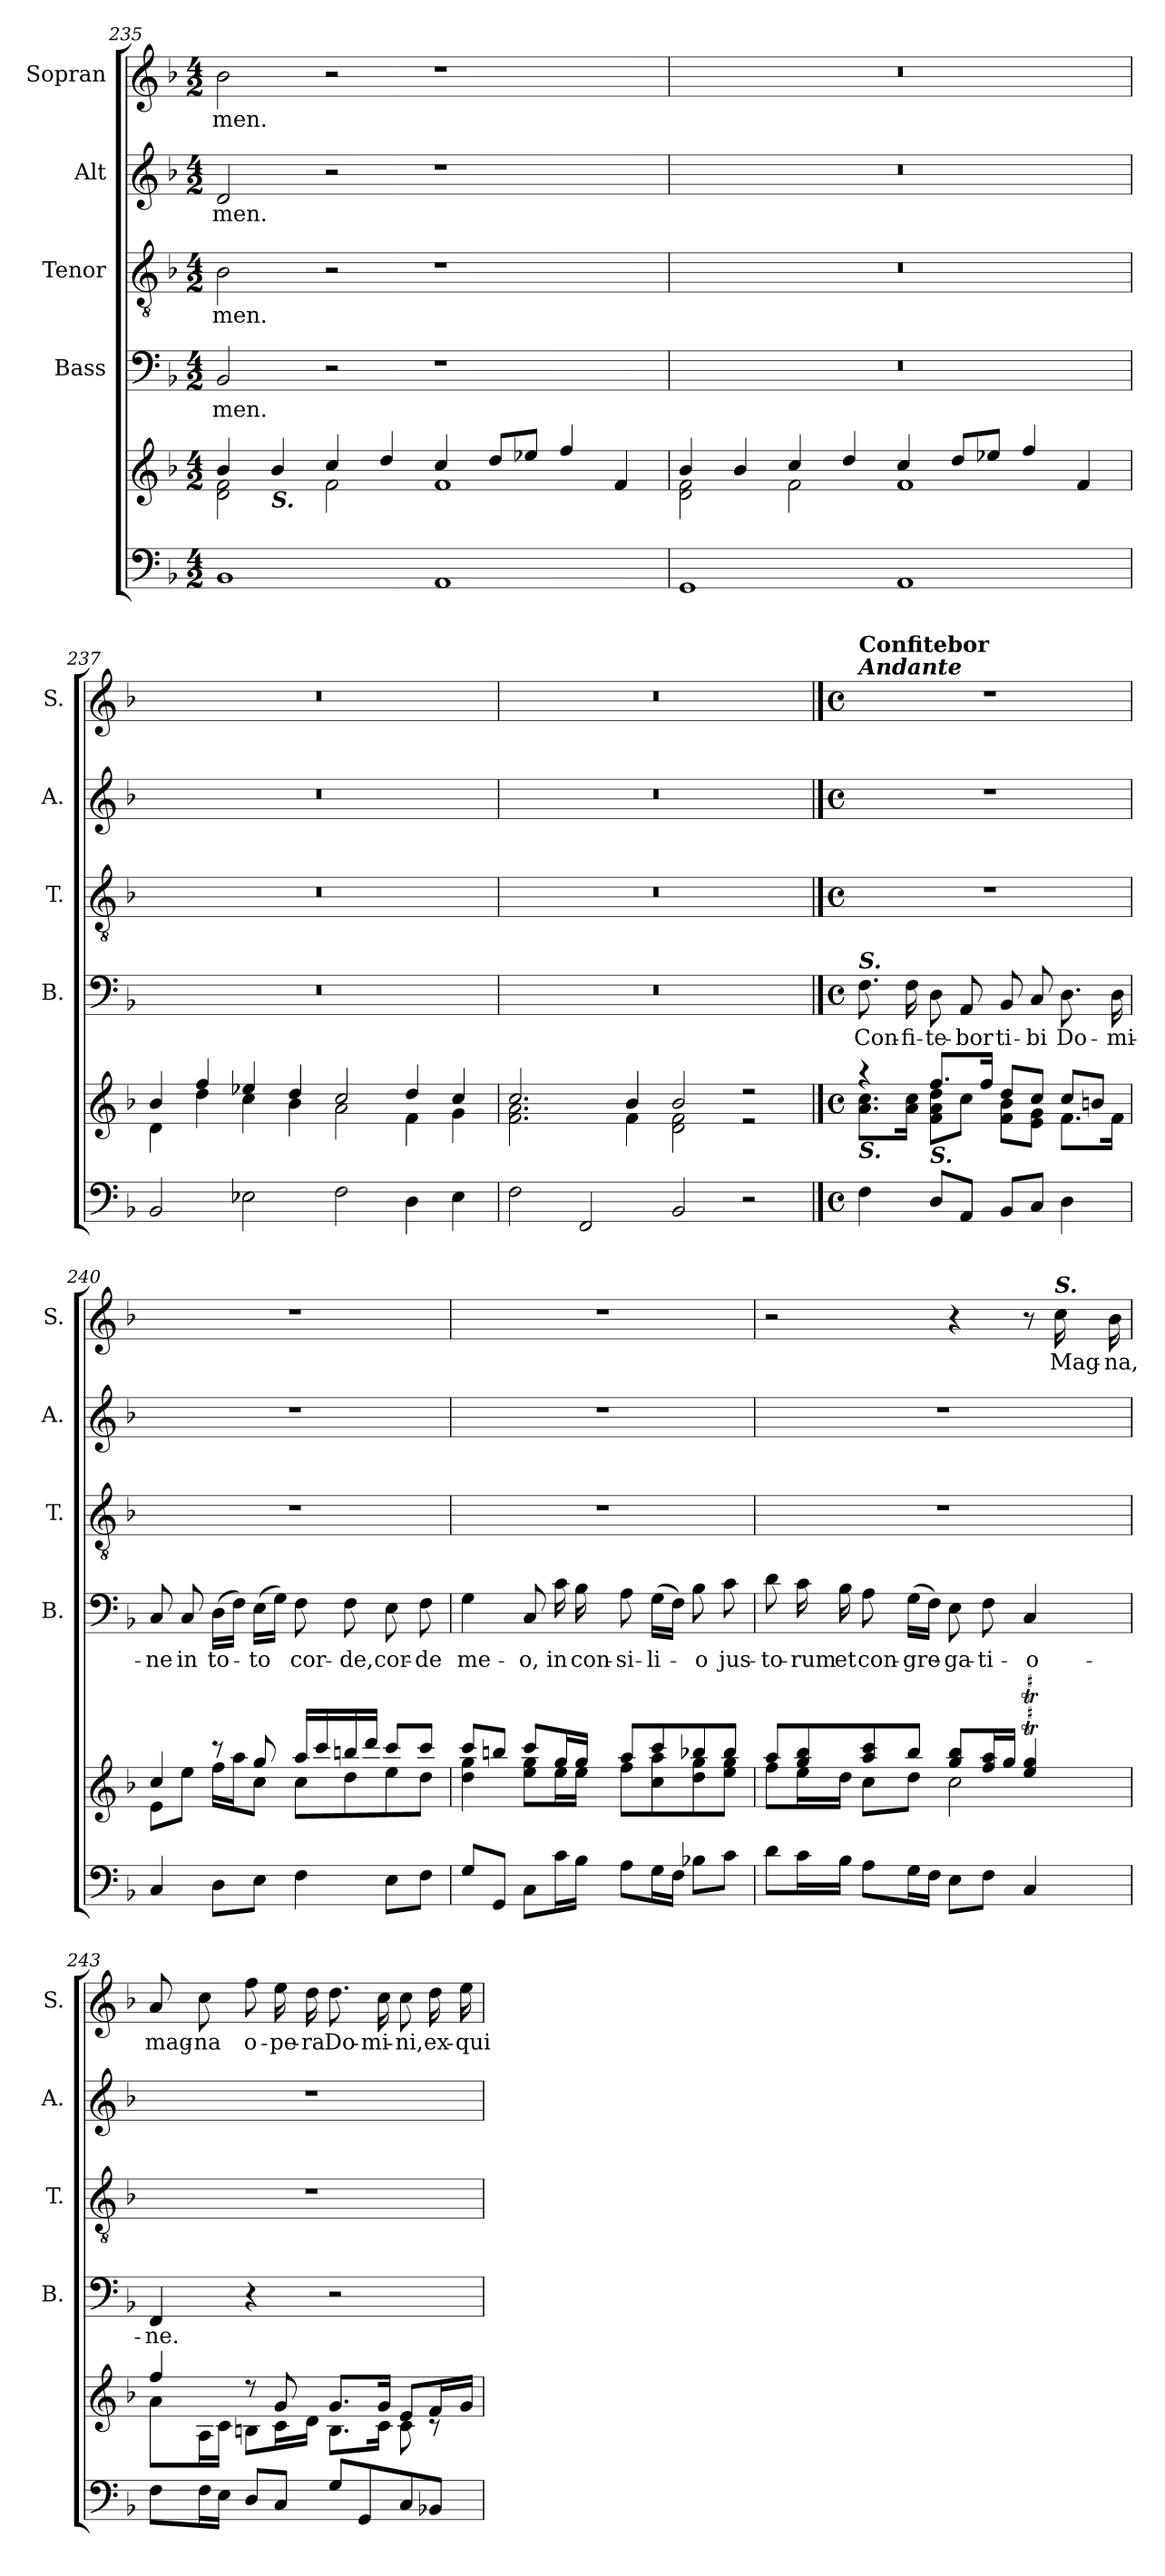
**kern	**kern	**kern	**text	**kern	**text	**kern	**text	**kern	**text
*part5	*part5	*part4	*part4	*part3	*part3	*part2	*part2	*part1	*part1
*staff6	*staff5	*staff4	*staff4	*staff3	*staff3	*staff2	*staff2	*staff1	*staff1
*	*	*I"Bass	*	*I"Tenor	*	*I"Alt	*	*I"Sopran	*
*	*	*I'B.	*	*I'T.	*	*I'A.	*	*I'S.	*
!!LO:LB:g=z
*clefF4	*clefG2	*clefF4	*	*clefGv2	*	*clefG2	*	*clefG2	*
*k[b-]	*k[b-]	*k[b-]	*	*k[b-]	*	*k[b-]	*	*k[b-]	*
*F:	*F:	*F:	*	*F:	*	*F:	*	*F:	*
*M4/2	*M4/2	*M4/2	*	*M4/2	*	*M4/2	*	*M4/2	*
=235	=235	=235	=235	=235	=235	=235	=235	=235	=235
*	*^	*	*	*	*	*	*	*	*
!	!	!	!	!LO:LY:b	!	!LO:LY:b	!	!LO:LY:b	!	!LO:LY:b
1BB-	4b-/	2d\ 2f\	2BB-/	-men.	2B-\	-men.	2d/	-men.	2b-\	-men.
!	!LO:TX:b:Bi:t=S.	!	!	!	!	!	!	!	!	!
.	4b-/	.	.	.	.	.	.	.	.	.
.	4cc/	2f\	2r	.	2r	.	2r	.	2r	.
.	4dd/	.	.	.	.	.	.	.	.	.
1AA	4cc/	1f	1r	.	1r	.	1r	.	1r	.
.	8dd/L	.	.	.	.	.	.	.	.	.
.	8ee-X/J	.	.	.	.	.	.	.	.	.
.	4ff/	.	.	.	.	.	.	.	.	.
.	4f/	.	.	.	.	.	.	.	.	.
=236	=236	=236	=236	=236	=236	=236	=236	=236	=236	=236
1GG	4b-/	2d\ 2f\	0r	.	0r	.	0r	.	0r	.
.	4b-/	.	.	.	.	.	.	.	.	.
.	4cc/	2f\	.	.	.	.	.	.	.	.
.	4dd/	.	.	.	.	.	.	.	.	.
1AA	4cc/	1f	.	.	.	.	.	.	.	.
.	8dd/L	.	.	.	.	.	.	.	.	.
.	8ee-X/J	.	.	.	.	.	.	.	.	.
.	4ff/	.	.	.	.	.	.	.	.	.
.	4f/	.	.	.	.	.	.	.	.	.
=237	=237	=237	=237	=237	=237	=237	=237	=237	=237	=237
2BB-/	4b-/	4d\	0r	.	0r	.	0r	.	0r	.
.	4ff/	4dd\	.	.	.	.	.	.	.	.
2E-X\	4ee-X/	4cc\	.	.	.	.	.	.	.	.
.	4dd/	4b-\	.	.	.	.	.	.	.	.
2F\	2cc/	2a\	.	.	.	.	.	.	.	.
4D\	4dd/	4f\	.	.	.	.	.	.	.	.
4E-\	4cc/	4g\	.	.	.	.	.	.	.	.
=238	=238	=238	=238	=238	=238	=238	=238	=238	=238	=238
2F\	2.cc/	2.f\ 2.a\	0r	.	0r	.	0r	.	0r	.
2FF/	.	.	.	.	.	.	.	.	.	.
.	4b-/	4f\	.	.	.	.	.	.	.	.
2BB-/	2b-/	2d\ 2f\	.	.	.	.	.	.	.	.
2r	2r	2r	.	.	.	.	.	.	.	.
!!LO:PB:g=z
==239	==239	==239	==239	==239	==239	==239	==239	==239	==239	==239
*M4/4	*M4/4	*	*M4/4	*	*M4/4	*	*M4/4	*	*M4/4	*
*met(c)	*met(c)	*	*met(c)	*	*met(c)	*	*met(c)	*	*met(c)	*
!	!	!	!	!	!	!	!	!	!LO:TX:a:Bi:t=Andante	!
!	!	!	!	!	!	!	!	!	!LO:TX:a:B:t=Confitebor	!
!	!	!	!LO:TX:a:Bi:t=S.	!	!	!	!	!	!	!
!	!LO:TX:b:Bi:t=S.	!	!	!	!	!	!	!	!	!
!	!	!	!	!LO:LY:b	!	!	!	!	!	!
4F\	4raa	8.a\ 8.cc\L	8.F\	Con-	1r	.	1r	.	1r	.
!	!	!	!	!LO:LY:b	!	!	!	!	!	!
.	.	16a\ 16cc\Jk	16F\	-fi-	.	.	.	.	.	.
!	!LO:TX:b:Bi:t=S.	!	!	!	!	!	!	!	!	!
!	!	!	!	!LO:LY:b	!	!	!	!	!	!
8D/L	8.ff/L	8f\ 8a\ 8dd\L	8D\	-te-	.	.	.	.	.	.
!	!	!	!	!LO:LY:b	!	!	!	!	!	!
8AA/J	.	8cc\J	8AA/	-bor	.	.	.	.	.	.
.	16ff/Jk	.	.	.	.	.	.	.	.	.
!	!	!	!	!LO:LY:b	!	!	!	!	!	!
8BB-/L	8dd/L	8f\ 8b-\L	8BB-/	ti-	.	.	.	.	.	.
!	!	!	!	!LO:LY:b	!	!	!	!	!	!
8C/J	8cc/J	8e\ 8g\J	8C/	-bi	.	.	.	.	.	.
!	!	!	!	!LO:LY:b	!	!	!	!	!	!
4D\	8cc/L	8.f\L	8.D\	Do-	.	.	.	.	.	.
.	8bn/J	.	.	.	.	.	.	.	.	.
!	!	!	!	!LO:LY:b	!	!	!	!	!	!
.	.	16f\Jk	16D\	-mi-	.	.	.	.	.	.
=240	=240	=240	=240	=240	=240	=240	=240	=240	=240	=240
!	!	!	!	!LO:LY:b	!	!	!	!	!	!
4C/	4cc/	8e\L	8C/	-ne	1r	.	1r	.	1r	.
!	!	!	!	!LO:LY:b	!	!	!	!	!	!
.	.	8ee\J	8C/	in	.	.	.	.	.	.
!	!	!	!	!LO:LY:b	!	!	!	!	!	!
8D\L	8rbb	16ff\LL	(>16D\LL	to-	.	.	.	.	.	.
.	.	16aa\J	16F\JJ)	.	.	.	.	.	.	.
!	!	!	!	!LO:LY:b	!	!	!	!	!	!
8E\J	8gg/	8cc\J	(>16E\LL	-to	.	.	.	.	.	.
.	.	.	16G\JJ)	.	.	.	.	.	.	.
!	!	!	!	!LO:LY:b	!	!	!	!	!	!
4F\	16aa/LL	8cc\L	8F\	cor-	.	.	.	.	.	.
.	16ccc/	.	.	.	.	.	.	.	.	.
!	!	!	!	!LO:LY:b	!	!	!	!	!	!
.	16bbn/	8dd\	8F\	-de,	.	.	.	.	.	.
.	16ddd/JJ	.	.	.	.	.	.	.	.	.
!	!	!	!	!LO:LY:b	!	!	!	!	!	!
8E\L	8ccc/L	8ee\	8E\	cor-	.	.	.	.	.	.
!	!	!	!	!LO:LY:b	!	!	!	!	!	!
8F\J	8ccc/J	8dd\J	8F\	-de	.	.	.	.	.	.
=241	=241	=241	=241	=241	=241	=241	=241	=241	=241	=241
!	!	!	!	!LO:LY:b	!	!	!	!	!	!
8G/L	8ccc/L	4dd\ 4gg\	4G\	me-	1r	.	1r	.	1r	.
8GG/J	8bbn/J	.	.	.	.	.	.	.	.	.
!	!	!	!	!LO:LY:b	!	!	!	!	!	!
8C\L	8ccc/L	8ee\ 8gg\L	8C/	-o,	.	.	.	.	.	.
!	!	!	!	!LO:LY:b	!	!	!	!	!	!
16c\L	16gg/L	16ee\L	16c\	in	.	.	.	.	.	.
!	!	!	!	!LO:LY:b	!	!	!	!	!	!
16B-\JJ	16gg/JJ	16ee\JJ	16B-\	con-	.	.	.	.	.	.
!	!	!	!	!LO:LY:b	!	!	!	!	!	!
8A\L	8aa/L	8ff\L	8A\	-si-	.	.	.	.	.	.
!	!	!	!	!LO:LY:b	!	!	!	!	!	!
16G\L	8ccc/	8cc\ 8aa\	(>16G\LL	-li-	.	.	.	.	.	.
16F\JJ	.	.	16F\JJ)	.	.	.	.	.	.	.
!	!	!	!	!LO:LY:b	!	!	!	!	!	!
8B-X\L	8bb-X/	8dd\ 8gg\	8B-\	-o	.	.	.	.	.	.
!	!	!	!	!LO:LY:b	!	!	!	!	!	!
8c\J	8bb-/J	8ee\ 8gg\J	8c\	jus-	.	.	.	.	.	.
!!LO:LB:g=z
=242	=242	=242	=242	=242	=242	=242	=242	=242	=242	=242
!	!	!	!	!LO:LY:b	!	!	!	!	!	!
8d\L	8aa/L	8ff\L	8d\	-to-	1r	.	1r	.	2r	.
!	!	!	!	!LO:LY:b	!	!	!	!	!	!
16c\L	8gg/ 8bb-/	16ee\L	16c\	-rum	.	.	.	.	.	.
!	!	!	!	!LO:LY:b	!	!	!	!	!	!
16B-\JJ	.	16dd\JJ	16B-\	et	.	.	.	.	.	.
!	!	!	!	!LO:LY:b	!	!	!	!	!	!
8A\L	8aa/ 8ccc/	8cc\L	8A\	con-	.	.	.	.	.	.
!	!	!	!	!LO:LY:b	!	!	!	!	!	!
16G\L	8bb-/J	8dd\J	(>16G\LL	-gre-	.	.	.	.	.	.
16F\JJ	.	.	16F\JJ)	.	.	.	.	.	.	.
!	!	!	!	!LO:LY:b	!	!	!	!	!	!
8E\L	8gg/ 8bb-/L	2cc\	8E\	-ga-	.	.	.	.	4r	.
!	!	!	!	!LO:LY:b	!	!	!	!	!	!
8F\J	16ff/ 16aa/L	.	8F\	-ti-	.	.	.	.	.	.
.	16gg/JJ	.	.	.	.	.	.	.	.	.
!	!	!	!	!LO:LY:b	!	!	!	!	!	!
4C/	4ee/T 4gg/T	.	4C/	-o-	.	.	.	.	8r	.
!	!	!	!	!	!	!	!	!	!LO:TX:a:Bi:t=S.	!
!	!	!	!	!	!	!	!	!	!	!LO:LY:b
.	.	.	.	.	.	.	.	.	16cc\	Mag-
!	!	!	!	!	!	!	!	!	!	!LO:LY:b
.	.	.	.	.	.	.	.	.	16b-\	-na,
=243	=243	=243	=243	=243	=243	=243	=243	=243	=243	=243
!	!	!	!	!LO:LY:b	!	!	!	!	!	!LO:LY:b
8F\L	4ff/	8a\L	4FF/	-ne.	1r	.	1r	.	8a/	mag-
!	!	!	!	!	!	!	!	!	!	!LO:LY:b
16F\L	.	16A\L	.	.	.	.	.	.	8cc\	-na
16E\JJ	.	16c\JJ	.	.	.	.	.	.	.	.
!	!	!	!	!	!	!	!	!	!	!LO:LY:b
8D/L	8r	8Bn\L	4r	.	.	.	.	.	8ff\	o-
!	!	!	!	!	!	!	!	!	!	!LO:LY:b
8C/J	8g/	16c\L	.	.	.	.	.	.	16ee\	-pe-
!	!	!	!	!	!	!	!	!	!	!LO:LY:b
.	.	16d\JJ	.	.	.	.	.	.	16dd\	-ra
!	!	!	!	!	!	!	!	!	!	!LO:LY:b
8G/L	8.g/L	8.B\L	2r	.	.	.	.	.	8.dd\	Do-
8GG/	.	.	.	.	.	.	.	.	.	.
!	!	!	!	!	!	!	!	!	!	!LO:LY:b
.	16g/Jk	16c\Jk	.	.	.	.	.	.	16cc\	-mi-
!	!	!	!	!	!	!	!	!	!	!LO:LY:b
8C/	8e/L	8c\	.	.	.	.	.	.	8cc\	-ni,
!	!	!	!	!	!	!	!	!	!	!LO:LY:b
8BB-X/J	16f/L	8rc	.	.	.	.	.	.	16dd\	ex-
!	!	!	!	!	!	!	!	!	!	!LO:LY:b
.	16g/JJ	.	.	.	.	.	.	.	16ee\	-qui-
*	*v	*v	*	*	*	*	*	*	*	*
=	=	=	=	=	=	=	=	=	=
*-	*-	*-	*-	*-	*-	*-	*-	*-	*-
